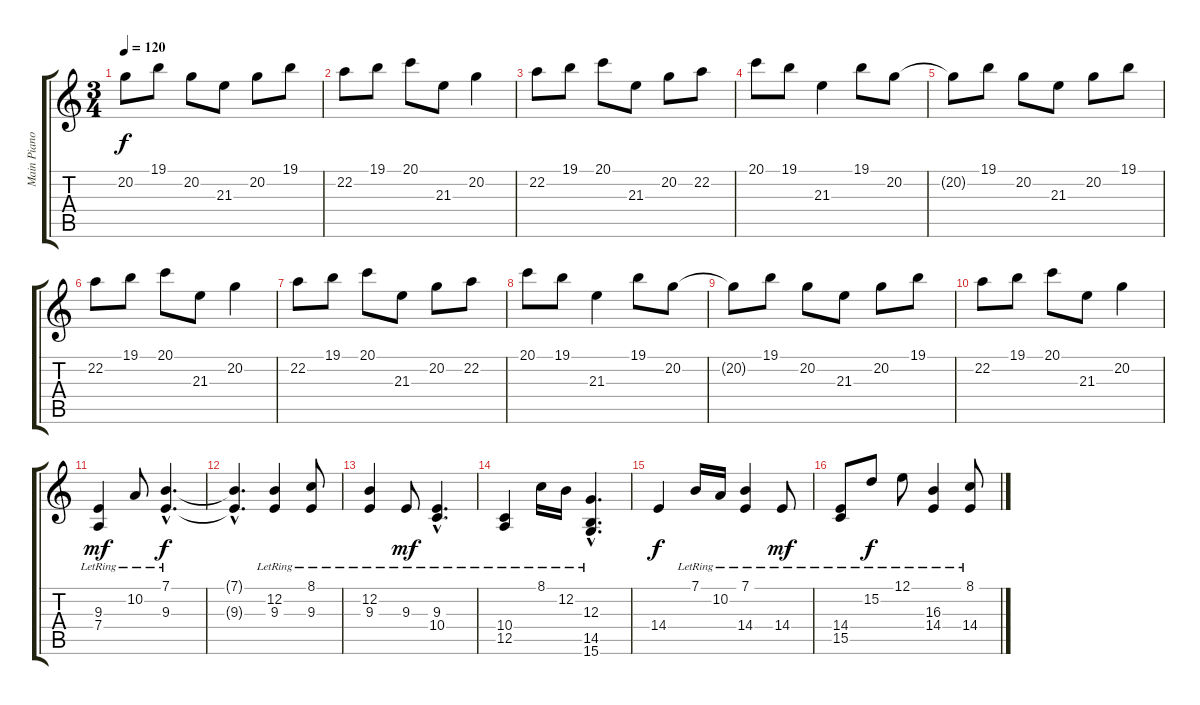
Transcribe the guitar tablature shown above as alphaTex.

\track ("Main Piano" "Main Piano") {instrument acousticgrandpiano}
\staff {score tabs}
\tuning (E4 B3 G3 D3 A2 E2) {hide}
\ts (3 4)
\tempo 120
\clef g2
\ks c
20.2{t}.8{dy f} 19.1.8 20.2.8 21.3.8 20.2.8 19.1.8 |
22.2.8 19.1.8 20.1.8 21.3.8 20.2.4 |
22.2.8 19.1.8 20.1.8 21.3.8 20.2.8 22.2.8 |
20.1.8 19.1.8 21.3.4 19.1.8 20.2.8 |
20.2{t}.8 19.1.8 20.2.8 21.3.8 20.2.8 19.1.8 |
22.2.8 19.1.8 20.1.8 21.3.8 20.2.4 |
22.2.8 19.1.8 20.1.8 21.3.8 20.2.8 22.2.8 |
20.1.8 19.1.8 21.3.4 19.1.8 20.2.8 |
20.2{t}.8 19.1.8 20.2.8 21.3.8 20.2.8 19.1.8 |
22.2.8 19.1.8 20.1.8 21.3.8 20.2.4 |
(9.3{lr} 7.4{lr}).4{dy mf} 10.2{lr}.8 (7.1{hac lr} 9.3{hac lr}).4{d dy f} |
(7.1{hac t} 9.3{hac t}).4{d} (12.2{lr} 9.3{lr}).4 (8.1{lr} 9.3{lr}).8 |
(12.2{lr} 9.3).4 9.3{lr}.8{dy mf} (9.3{hac lr} 10.4{hac lr}).4{d} |
(10.4{lr} 12.5{lr}).4 8.1{lr}.16 12.2{lr}.16 (12.3{hac lr} 14.5{hac lr} 15.6{hac lr}).4{d} |
14.4.4{dy f} 7.1{lr}.16 10.2{lr}.16 (7.1{lr} 14.4{lr}).4 14.4{lr}.8{dy mf} |
(14.4{lr} 15.5{lr}).8 15.2{lr}.8{dy f} 12.1{lr}.8 (16.3{lr} 14.4{lr}).4 (8.1{lr} 14.4{lr}).8
